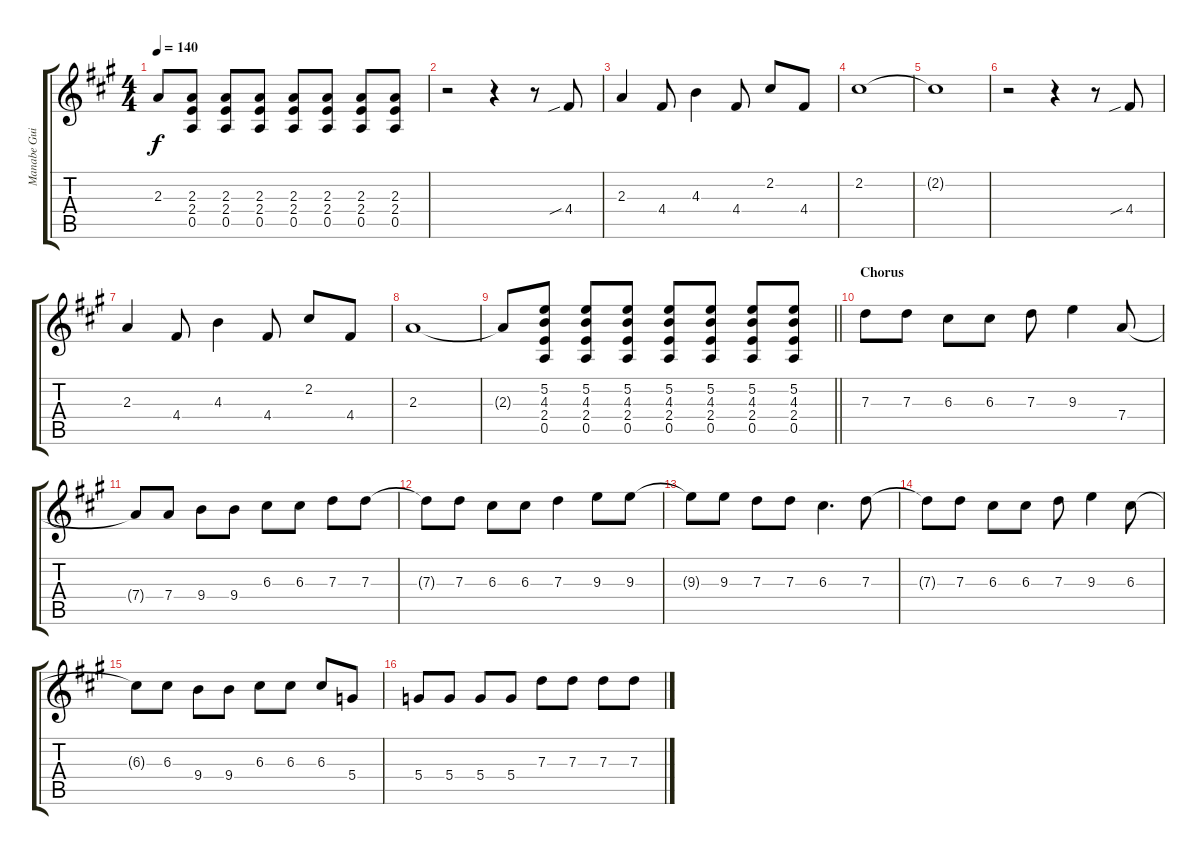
\track ("Manabe Guitar" "Manabe Gui") {instrument overdrivenguitar}
\staff {score tabs}
\tuning (E4 B3 G3 D3 A2 E2) {hide}
\ts (4 4)
\tempo 140
\clef g2
\ks a
2.3{t}.8{dy f} (2.3 2.4 0.5).8 (2.3 2.4 0.5).8 (2.3 2.4 0.5).8 (2.3 2.4 0.5).8 (2.3 2.4 0.5).8 (2.3 2.4 0.5).8 (2.3 2.4 0.5).8 |
r.2 r.4 r.8 4.4{sib}.8 |
2.3.4 4.4.8 4.3.4 4.4.8 2.2.8 4.4.8 |
2.2.1 |
2.2{t}.1 |
r.2 r.4 r.8 4.4{sib}.8 |
2.3.4 4.4.8 4.3.4 4.4.8 2.2.8 4.4.8 |
2.3.1 |
\barLineRight lightlight
2.3{t}.8 (5.2 4.3 2.4 0.5).8 (5.2 4.3 2.4 0.5).8 (5.2 4.3 2.4 0.5).8 (5.2 4.3 2.4 0.5).8 (5.2 4.3 2.4 0.5).8 (5.2 4.3 2.4 0.5).8 (5.2 4.3 2.4 0.5).8 |
\section ("" "Chorus")
7.3.8 7.3.8 6.3.8 6.3.8 7.3.8 9.3.4 7.4.8 |
7.4{t}.8 7.4.8 9.4.8 9.4.8 6.3.8 6.3.8 7.3.8 7.3.8 |
7.3{t}.8 7.3.8 6.3.8 6.3.8 7.3.4 9.3.8 9.3.8 |
9.3{t}.8 9.3.8 7.3.8 7.3.8 6.3.4{d} 7.3.8 |
7.3{t}.8 7.3.8 6.3.8 6.3.8 7.3.8 9.3.4 6.3.8 |
6.3{t}.8 6.3.8 9.4.8 9.4.8 6.3.8 6.3.8 6.3.8 5.4.8 |
5.4.8 5.4.8 5.4.8 5.4.8 7.3.8 7.3.8 7.3.8 7.3.8
